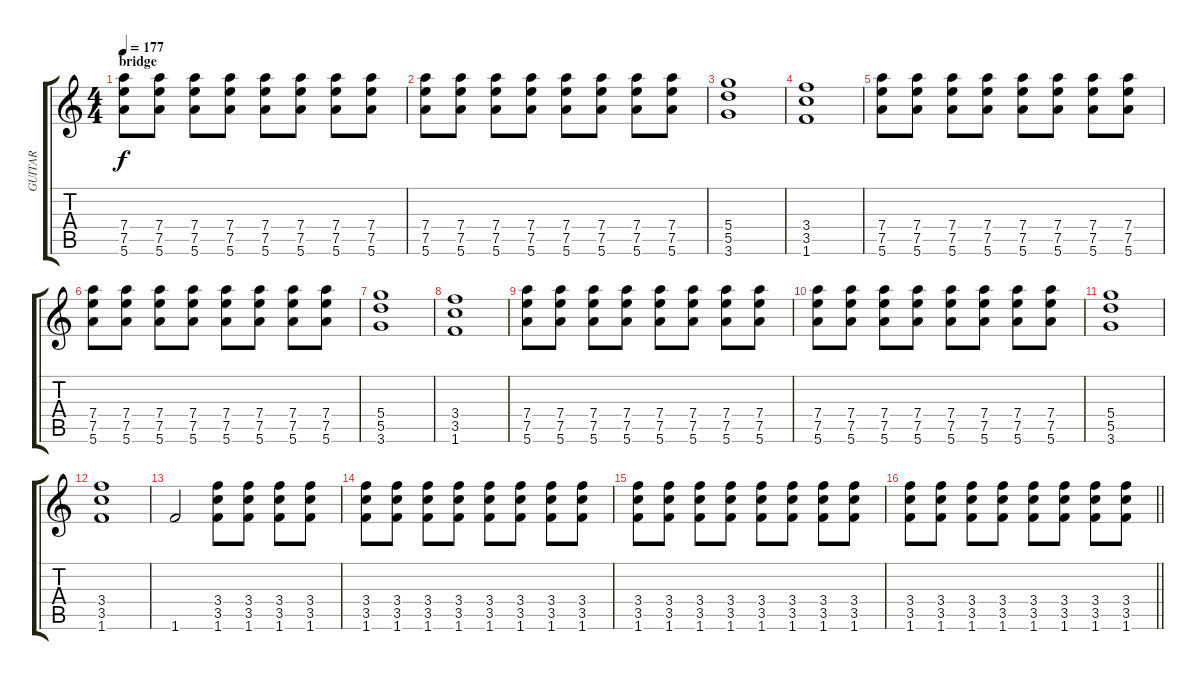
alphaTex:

\track ("GUITAR" "GUITAR") {instrument overdrivenguitar}
\staff {score tabs}
\tuning (E4 B3 G4 D4 A3 E3) {hide}
\ts (4 4)
\section ("" "bridge")
\tempo 177
\clef g2
\ks c
(7.4 7.5 5.6).8{dy f} (7.4 7.5 5.6).8 (7.4 7.5 5.6).8 (7.4 7.5 5.6).8 (7.4 7.5 5.6).8 (7.4 7.5 5.6).8 (7.4 7.5 5.6).8 (7.4 7.5 5.6).8 |
(7.4 7.5 5.6).8 (7.4 7.5 5.6).8 (7.4 7.5 5.6).8 (7.4 7.5 5.6).8 (7.4 7.5 5.6).8 (7.4 7.5 5.6).8 (7.4 7.5 5.6).8 (7.4 7.5 5.6).8 |
(5.4 5.5 3.6).1 |
(3.4 3.5 1.6).1 |
(7.4 7.5 5.6).8 (7.4 7.5 5.6).8 (7.4 7.5 5.6).8 (7.4 7.5 5.6).8 (7.4 7.5 5.6).8 (7.4 7.5 5.6).8 (7.4 7.5 5.6).8 (7.4 7.5 5.6).8 |
(7.4 7.5 5.6).8 (7.4 7.5 5.6).8 (7.4 7.5 5.6).8 (7.4 7.5 5.6).8 (7.4 7.5 5.6).8 (7.4 7.5 5.6).8 (7.4 7.5 5.6).8 (7.4 7.5 5.6).8 |
(5.4 5.5 3.6).1 |
(3.4 3.5 1.6).1 |
(7.4 7.5 5.6).8 (7.4 7.5 5.6).8 (7.4 7.5 5.6).8 (7.4 7.5 5.6).8 (7.4 7.5 5.6).8 (7.4 7.5 5.6).8 (7.4 7.5 5.6).8 (7.4 7.5 5.6).8 |
(7.4 7.5 5.6).8 (7.4 7.5 5.6).8 (7.4 7.5 5.6).8 (7.4 7.5 5.6).8 (7.4 7.5 5.6).8 (7.4 7.5 5.6).8 (7.4 7.5 5.6).8 (7.4 7.5 5.6).8 |
(5.4 5.5 3.6).1 |
(3.4 3.5 1.6).1 |
1.6.2 (3.4 3.5 1.6).8 (3.4 3.5 1.6).8 (3.4 3.5 1.6).8 (3.4 3.5 1.6).8 |
(3.4 3.5 1.6).8 (3.4 3.5 1.6).8 (3.4 3.5 1.6).8 (3.4 3.5 1.6).8 (3.4 3.5 1.6).8 (3.4 3.5 1.6).8 (3.4 3.5 1.6).8 (3.4 3.5 1.6).8 |
(3.4 3.5 1.6).8 (3.4 3.5 1.6).8 (3.4 3.5 1.6).8 (3.4 3.5 1.6).8 (3.4 3.5 1.6).8 (3.4 3.5 1.6).8 (3.4 3.5 1.6).8 (3.4 3.5 1.6).8 |
\barLineRight lightlight
(3.4 3.5 1.6).8 (3.4 3.5 1.6).8 (3.4 3.5 1.6).8 (3.4 3.5 1.6).8 (3.4 3.5 1.6).8 (3.4 3.5 1.6).8 (3.4 3.5 1.6).8 (3.4 3.5 1.6).8
